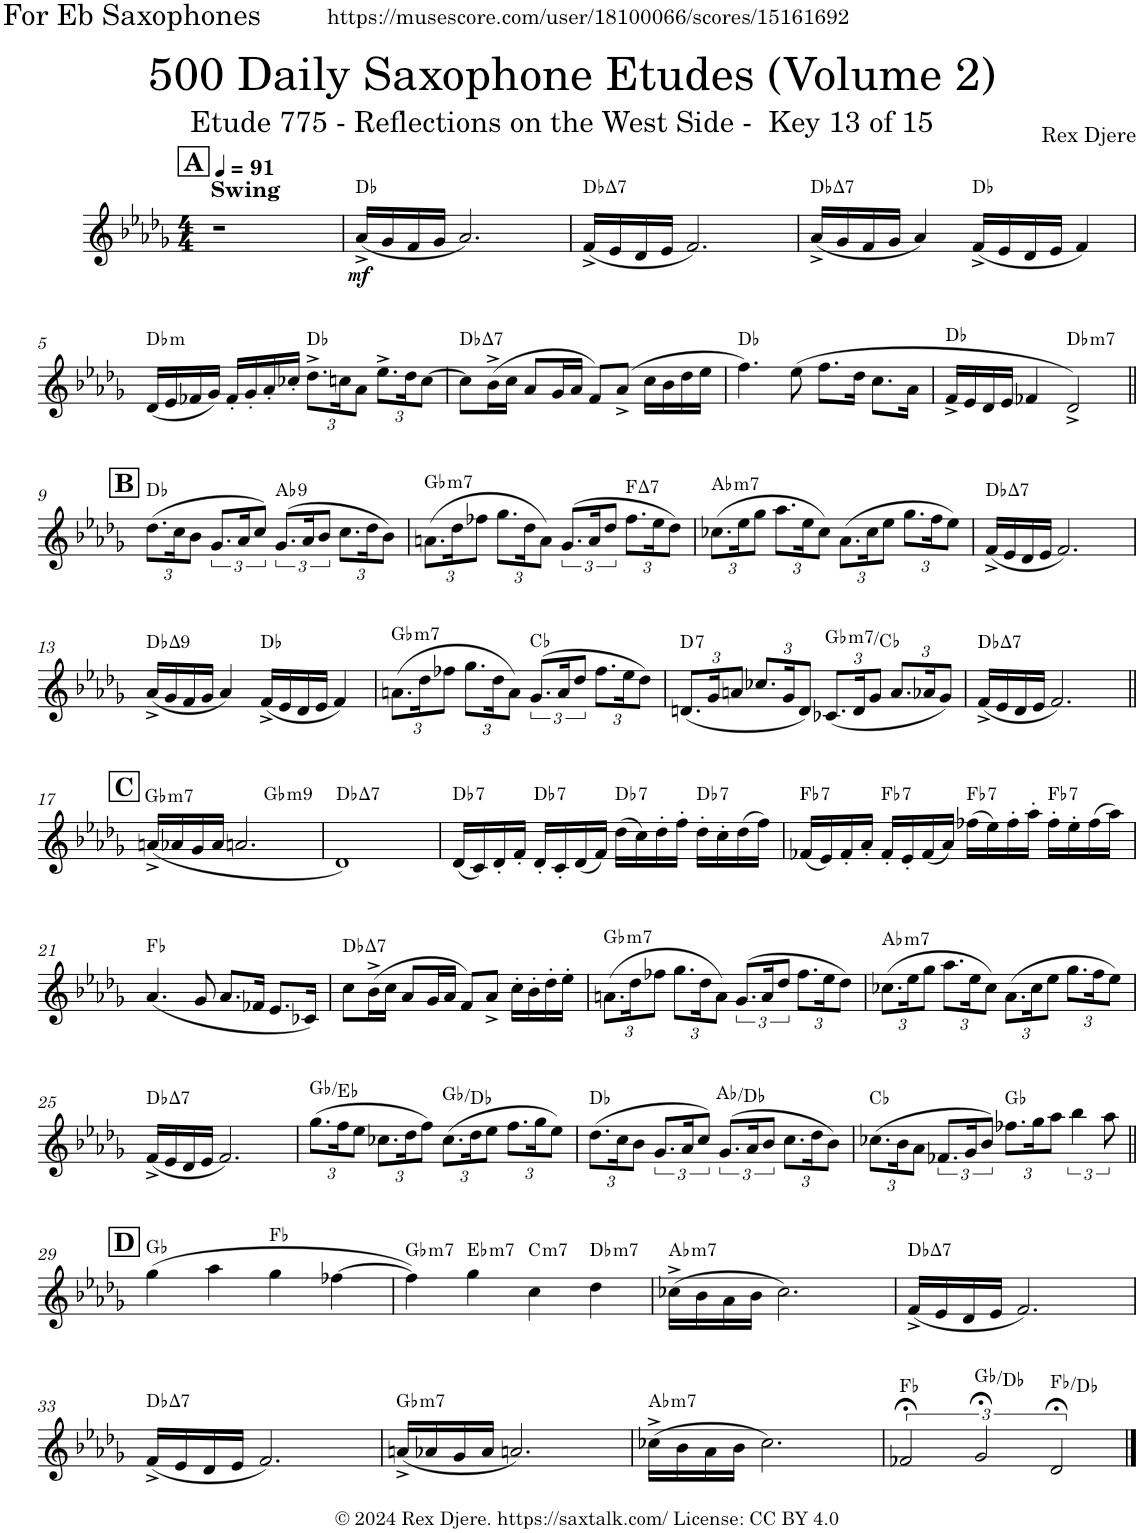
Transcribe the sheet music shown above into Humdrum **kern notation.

**kern	**dynam	**harte
*part1	*part1	*part1
*staff1	*staff1	*
*I"Alto Saxophone	*	*
*I'A. Sax.	*	*
*clefG2	*	*
*Trd5c9	*	*
*k[b-e-a-d-g-]	*	*
*M4/4	*	*
*MM91	*	*
!!LO:REH:place=s1:a:B:cj:fs=14:t=A
=1	=1	=1
!LO:TX:a:B:t=Swing	!	!
1r	.	.
=2	=2	=2
!	!LO:DY:b	!
(16a-^/LL	mf	Db:maj
16g-/	.	.
16f/	.	.
16g-/JJ	.	.
2.a-/)	.	.
=3	=3	=3
!	!	!LO:H:kt=7
(16f^/LL	.	Db:maj7
16e-/	.	.
16d-/	.	.
16e-/JJ	.	.
2.f/)	.	.
=4	=4	=4
!	!	!LO:H:kt=7
(16a-^/LL	.	Db:maj7
16g-/	.	.
16f/	.	.
16g-/JJ	.	.
4a-/)	.	.
(16f^/LL	.	Db:maj
16e-/	.	.
16d-/	.	.
16e-/JJ	.	.
4f/)	.	.
!!LO:LB:g=z
=5	=5	=5
!	!	!LO:H:kt=m
(16d-/LL	.	Db:min
16e-/	.	.
16f-X/	.	.
16g-/JJ)	.	.
16f-'/LL	.	.
16g-'/	.	.
16a-'/	.	.
16cc-X'/JJ	.	.
*Xbrackettup	*	*
12.dd-^\L	.	Db:maj
24ccn\K	.	.
12a-\J	.	.
12.ee-^\L	.	.
24dd-\K	.	.
[12cc\J	.	.
=6	=6	=6
!	!	!LO:H:kt=7
8cc\L]	.	Db:maj7
(16b-^\L	.	.
16cc\JJ	.	.
8a-/L	.	.
16g-/L	.	.
16a-/JJ	.	.
8f/L)	.	.
(8a-^/J	.	.
16cc\LL	.	.
16b-\	.	.
16dd-\	.	.
16ee-\JJ	.	.
=7	=7	=7
4.ff\)	.	Db:maj
(8ee-\	.	.
8.ff\L	.	.
16dd-\Jk	.	.
8.cc\L	.	.
16a-\Jk	.	.
=8	=8	=8
16f^/LL	.	Db:maj
16e-/	.	.
16d-/	.	.
16e-/JJ	.	.
4f-X/	.	.
!	!	!LO:H:kt=m7
2d-^/)	.	Db:min7
!!LO:LB:g=z
!!LO:REH:place=s1:a:B:cj:fs=14:t=B
=9||	=9||	=9||
(12.dd-\L	.	Db:maj
24cc\K	.	.
12b-\J	.	.
*brackettup	*	*
12.g-/L	.	.
24a-/K	.	.
12cc/J)	.	.
!	!	!LO:H:kt=9
(12.g-/L	.	Ab:9
24a-/K	.	.
12b-/J	.	.
*Xbrackettup	*	*
12.cc\L	.	.
24dd-\K	.	.
12b-\J)	.	.
=10	=10	=10
!	!	!LO:H:kt=m7
(12.an\L	.	Gb:min7
24dd-\K	.	.
12ff-X\J	.	.
12.gg-\L	.	.
24dd-\K	.	.
12a\J)	.	.
*brackettup	*	*
(12.g-/L	.	.
24a/K	.	.
12dd-/J	.	.
*Xbrackettup	*	*
!	!	!LO:H:kt=7
12.ff-\L	.	F:maj7
24ee-\K	.	.
12dd-\J)	.	.
=11	=11	=11
!	!	!LO:H:kt=m7
(12.cc-X\L	.	Ab:min7
24ee-\K	.	.
12gg-\J	.	.
12.aa-\L	.	.
24ee-\K	.	.
12cc-\J)	.	.
(12.a-\L	.	.
24cc-\K	.	.
12ee-\J	.	.
12.gg-\L	.	.
24ff\K	.	.
12ee-\J)	.	.
=12	=12	=12
!	!	!LO:H:kt=7
(16f^/LL	.	Db:maj7
16e-/	.	.
16d-/	.	.
16e-/JJ	.	.
2.f/)	.	.
!!LO:LB:g=z
=13	=13	=13
!	!	!LO:H:kt=9
(16a-^/LL	.	Db:maj9
16g-/	.	.
16f/	.	.
16g-/JJ	.	.
4a-/)	.	.
(16f^/LL	.	Db:maj
16e-/	.	.
16d-/	.	.
16e-/JJ	.	.
4f/)	.	.
=14	=14	=14
!	!	!LO:H:kt=m7
(12.an\L	.	Gb:min7
24dd-\K	.	.
12ff-X\J	.	.
12.gg-\L	.	.
24dd-\K	.	.
12a\J)	.	.
*brackettup	*	*
(12.g-/L	.	Cb:maj
24a/K	.	.
12dd-/J	.	.
*Xbrackettup	*	*
12.ff-\L	.	.
24ee-\K	.	.
12dd-\J)	.	.
=15	=15	=15
!	!	!LO:H:kt=7
(12.dn/L	.	D:7
24g-/K	.	.
12an/J	.	.
12.cc-X/L	.	.
24g-/K	.	.
12d/J)	.	.
!	!	!LO:H:kt=m7
(12.c-X/L	.	Gb:min7/4
24d/K	.	.
12g-/J	.	.
12.a/L	.	.
24a-X/K	.	.
12g-/J)	.	.
=16	=16	=16
!	!	!LO:H:kt=7
(16f^/LL	.	Db:maj7
16e-/	.	.
16d-/	.	.
16e-/JJ	.	.
2.f/)	.	.
!!LO:LB:g=z
!!LO:REH:place=s1:a:B:cj:fs=14:t=C
=17||	=17||	=17||
!	!	!LO:H:kt=m7
*^	*	*
(16an^/LL	2ryy	.	Gb:min7
16a-X/	.	.	.
16g-/	.	.	.
16a-/JJ	.	.	.
2.an/	.	.	.
!	!	!	!LO:H:kt=m9
.	2ryy	.	Gb:min9
=18	=18	=18	=18
!	!	!	!LO:H:kt=7
*v	*v	*	*
1d-)	.	Db:maj7
=19	=19	=19
!	!	!LO:H:kt=7
(16d-/LL	.	Db:7
16c/)	.	.
16d-'/	.	.
16f'/JJ	.	.
!	!	!LO:H:kt=7
16d-'/LL	.	Db:7
16c'/	.	.
(16d-/	.	.
16f/JJ)	.	.
!	!	!LO:H:kt=7
(16dd-\LL	.	Db:7
16cc\)	.	.
16dd-'\	.	.
16ff'\JJ	.	.
!	!	!LO:H:kt=7
16dd-'\LL	.	Db:7
16cc'\	.	.
(16dd-\	.	.
16ff\JJ)	.	.
=20	=20	=20
!	!	!LO:H:kt=7
(16f-X/LL	.	Fb:7
16e-/)	.	.
16f-'/	.	.
16a-'/JJ	.	.
!	!	!LO:H:kt=7
16f-'/LL	.	Fb:7
16e-'/	.	.
(16f-/	.	.
16a-/JJ)	.	.
!	!	!LO:H:kt=7
(16ff-X\LL	.	Fb:7
16ee-\)	.	.
16ff-'\	.	.
16aa-'\JJ	.	.
!	!	!LO:H:kt=7
16ff-'\LL	.	Fb:7
16ee-'\	.	.
(16ff-\	.	.
16aa-\JJ)	.	.
!!LO:LB:g=z
=21	=21	=21
(4.a-/	.	Fb:maj
8g-/	.	.
8.a-/L	.	.
16f-X/Jk	.	.
8.e-/L	.	.
16c-X/Jk)	.	.
=22	=22	=22
!	!	!LO:H:kt=7
8cc\L	.	Db:maj7
(16b-^\L	.	.
16cc\JJ	.	.
8a-/L	.	.
16g-/L	.	.
16a-/JJ	.	.
8f/L)	.	.
8a-^/J	.	.
16cc'\LL	.	.
16b-'\	.	.
16dd-'\	.	.
16ee-'\JJ	.	.
=23	=23	=23
!	!	!LO:H:kt=m7
(12.an\L	.	Gb:min7
24dd-\K	.	.
12ff-X\J	.	.
12.gg-\L	.	.
24dd-\K	.	.
12a\J)	.	.
*brackettup	*	*
(12.g-/L	.	.
24a/K	.	.
12dd-/J	.	.
*Xbrackettup	*	*
12.ff-\L	.	.
24ee-\K	.	.
12dd-\J)	.	.
=24	=24	=24
!	!	!LO:H:kt=m7
(12.cc-X\L	.	Ab:min7
24ee-\K	.	.
12gg-\J	.	.
12.aa-\L	.	.
24ee-\K	.	.
12cc-\J)	.	.
(12.a-\L	.	.
24cc-\K	.	.
12ee-\J	.	.
12.gg-\L	.	.
24ff\K	.	.
12ee-\J)	.	.
!!LO:LB:g=z
=25	=25	=25
!	!	!LO:H:kt=7
(16f^/LL	.	Db:maj7
16e-/	.	.
16d-/	.	.
16e-/JJ	.	.
2.f/)	.	.
=26	=26	=26
(12.gg-\L	.	Gb:maj/6
24ff\K	.	.
12ee-\J	.	.
12.cc-X\L	.	.
24dd-\K	.	.
12ff\J)	.	.
(12.cc-\L	.	Gb:maj/5
24dd-\K	.	.
12ee-\J	.	.
12.ff\L	.	.
24gg-\K	.	.
12ee-\J)	.	.
=27	=27	=27
(12.dd-\L	.	Db:maj
24cc\K	.	.
12b-\J	.	.
*brackettup	*	*
12.g-/L	.	.
24a-/K	.	.
12cc/J)	.	.
(12.g-/L	.	Ab:maj/4
24a-/K	.	.
12b-/J	.	.
*Xbrackettup	*	*
12.cc\L	.	.
24dd-\K	.	.
12b-\J)	.	.
=28	=28	=28
(12.cc-X\L	.	Cb:maj
24b-\K	.	.
12a-\J	.	.
*brackettup	*	*
12.f-X/L	.	.
24g-/K	.	.
12b-/J)	.	.
*Xbrackettup	*	*
12.ff-X\L	.	Gb:maj
24gg-\K	.	.
12aa-\J	.	.
*brackettup	*	*
6bb-\	.	.
12aa-\	.	.
!!LO:LB:g=z
!!LO:REH:place=s1:a:B:cj:fs=14:t=D
=29||	=29||	=29||
(4gg-\	.	Gb:maj
4aa-\	.	.
4gg-\	.	Fb:maj
[4ff-X\	.	.
=30	=30	=30
!	!	!LO:H:kt=m7
4ff-\])	.	Gb:min7
!	!	!LO:H:kt=m7
4gg-\	.	Eb:min7
!	!	!LO:H:kt=m7
4cc\	.	C:min7
!	!	!LO:H:kt=m7
4dd-\	.	Db:min7
=31	=31	=31
!	!	!LO:H:kt=m7
(16cc-X^\LL	.	Ab:min7
16b-\	.	.
16a-\	.	.
16b-\JJ	.	.
2.cc-\)	.	.
=32	=32	=32
!	!	!LO:H:kt=7
(16f^/LL	.	Db:maj7
16e-/	.	.
16d-/	.	.
16e-/JJ	.	.
2.f/)	.	.
!!LO:LB:g=z
=33	=33	=33
!	!	!LO:H:kt=7
(16f^/LL	.	Db:maj7
16e-/	.	.
16d-/	.	.
16e-/JJ	.	.
2.f/)	.	.
=34	=34	=34
!	!	!LO:H:kt=m7
(16an^/LL	.	Gb:min7
16a-X/	.	.
16g-/	.	.
16a-/JJ	.	.
2.an/)	.	.
=35	=35	=35
!	!	!LO:H:kt=m7
(16cc-X^\LL	.	Ab:min7
16b-\	.	.
16a-\	.	.
16b-\JJ	.	.
2.cc-\)	.	.
=36	=36	=36
3f-X;</	.	Fb:maj
3g-;</	.	Gb:maj/5
3d-;</	.	Fb:maj/6
==	==	==
*-	*-	*-
